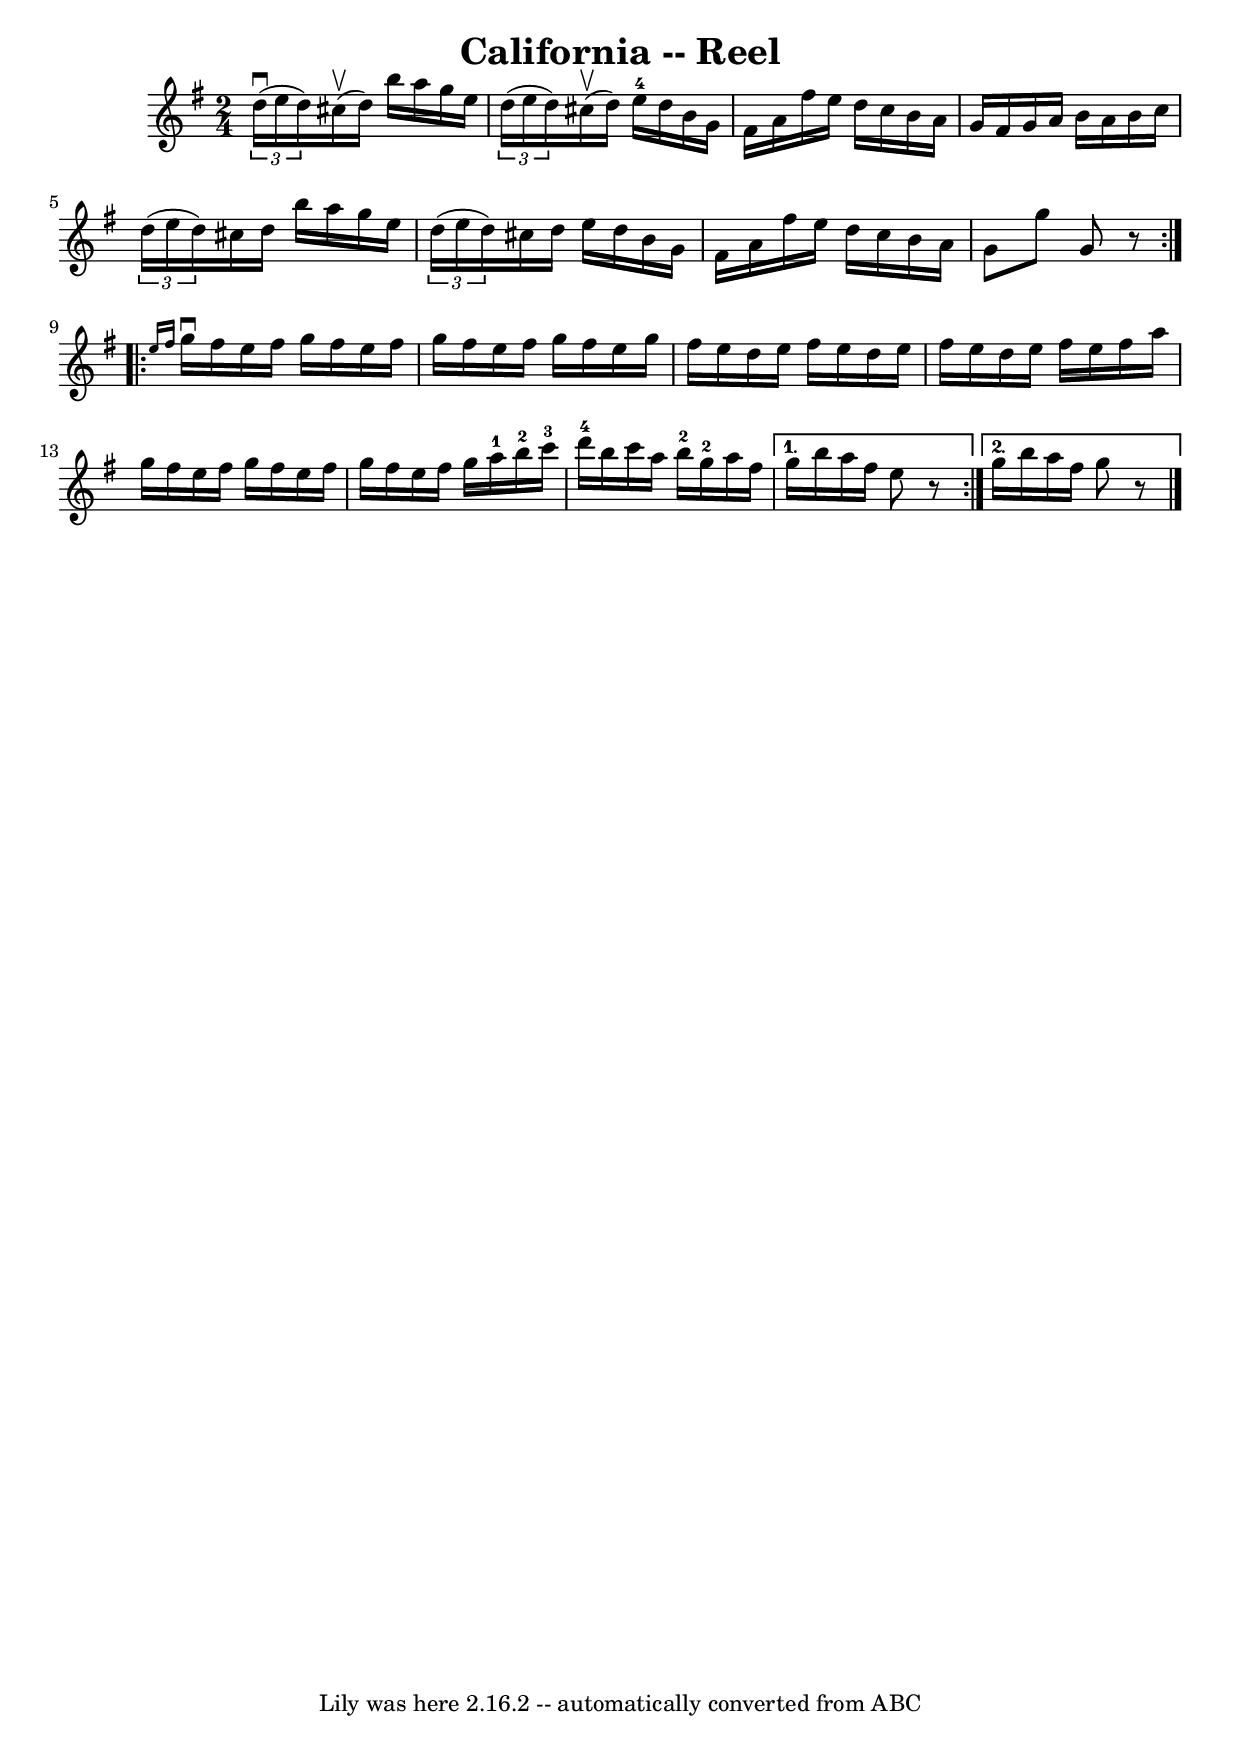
\version "2.16.2"
\include "Mammoth.ily"
\header {
	%% book = "Ryan's Mammoth Collection"
	crossRefNumber = "1"
	footnotes = "\\\\319"
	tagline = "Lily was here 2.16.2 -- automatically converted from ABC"
	title = "California -- Reel"
}
voicedefault =  {


\repeat volta 2 {
\time 2/4 
\key g \major   \times 2/3 { d''16^\downbow(e''16 d''16) 
} cis''16^\upbow(d''16) b''16 a''16 g''16 e''16    |
 
  \times 2/3 { d''16 (e''16 d''16) } cis''16^\upbow(d''16)  
 e''16-4 d''16 b'16 g'16    |
 fis'16 a'16 fis''16   
 e''16 d''16 c''16 b'16 a'16    |
 g'16 fis'16    
g'16 a'16 b'16 a'16 b'16 c''16    |
     \times 2/3 {   
d''16 (e''16 d''16) } cis''16 d''16 b''16 a''16 g''16    
e''16    |
   \times 2/3 { d''16 (e''16 d''16) } cis''16    
d''16 e''16 d''16 b'16 g'16    |
 fis'16 a'16 fis''16 
 e''16 d''16 c''16 b'16 a'16    |
 g'8 g''8 g'8    
r8 }     \repeat volta 2 { \grace { e''16 fis''16  } g''16^\downbow   
fis''16 e''16 fis''16 g''16 fis''16 e''16 fis''16    |
 
 g''16 fis''16 e''16 fis''16 g''16 fis''16 e''16 g''16    
|
 fis''16 e''16 d''16 e''16 fis''16 e''16 d''16    
e''16    |
 fis''16 e''16 d''16 e''16 fis''16 e''16    
fis''16 a''16    |
 g''16 fis''16 e''16 fis''16 g''16  
 fis''16 e''16 fis''16    |
 g''16 fis''16 e''16    
fis''16 g''16 a''16-1 b''16-2 c'''16-3   |
         
d'''16-4 b''16 c'''16 a''16 b''16-2 g''16-2 a''16    
fis''16    } \alternative{{ g''16 b''16 a''16 fis''16 e''8    r8  
 } { g''16 b''16 a''16 fis''16 g''8    r8   \bar "|."   }}
}

\score{
    <<

	\context Staff="default"
	{
	    \voicedefault 
	}

    >>
	\layout {
	}
	\midi {}
}
